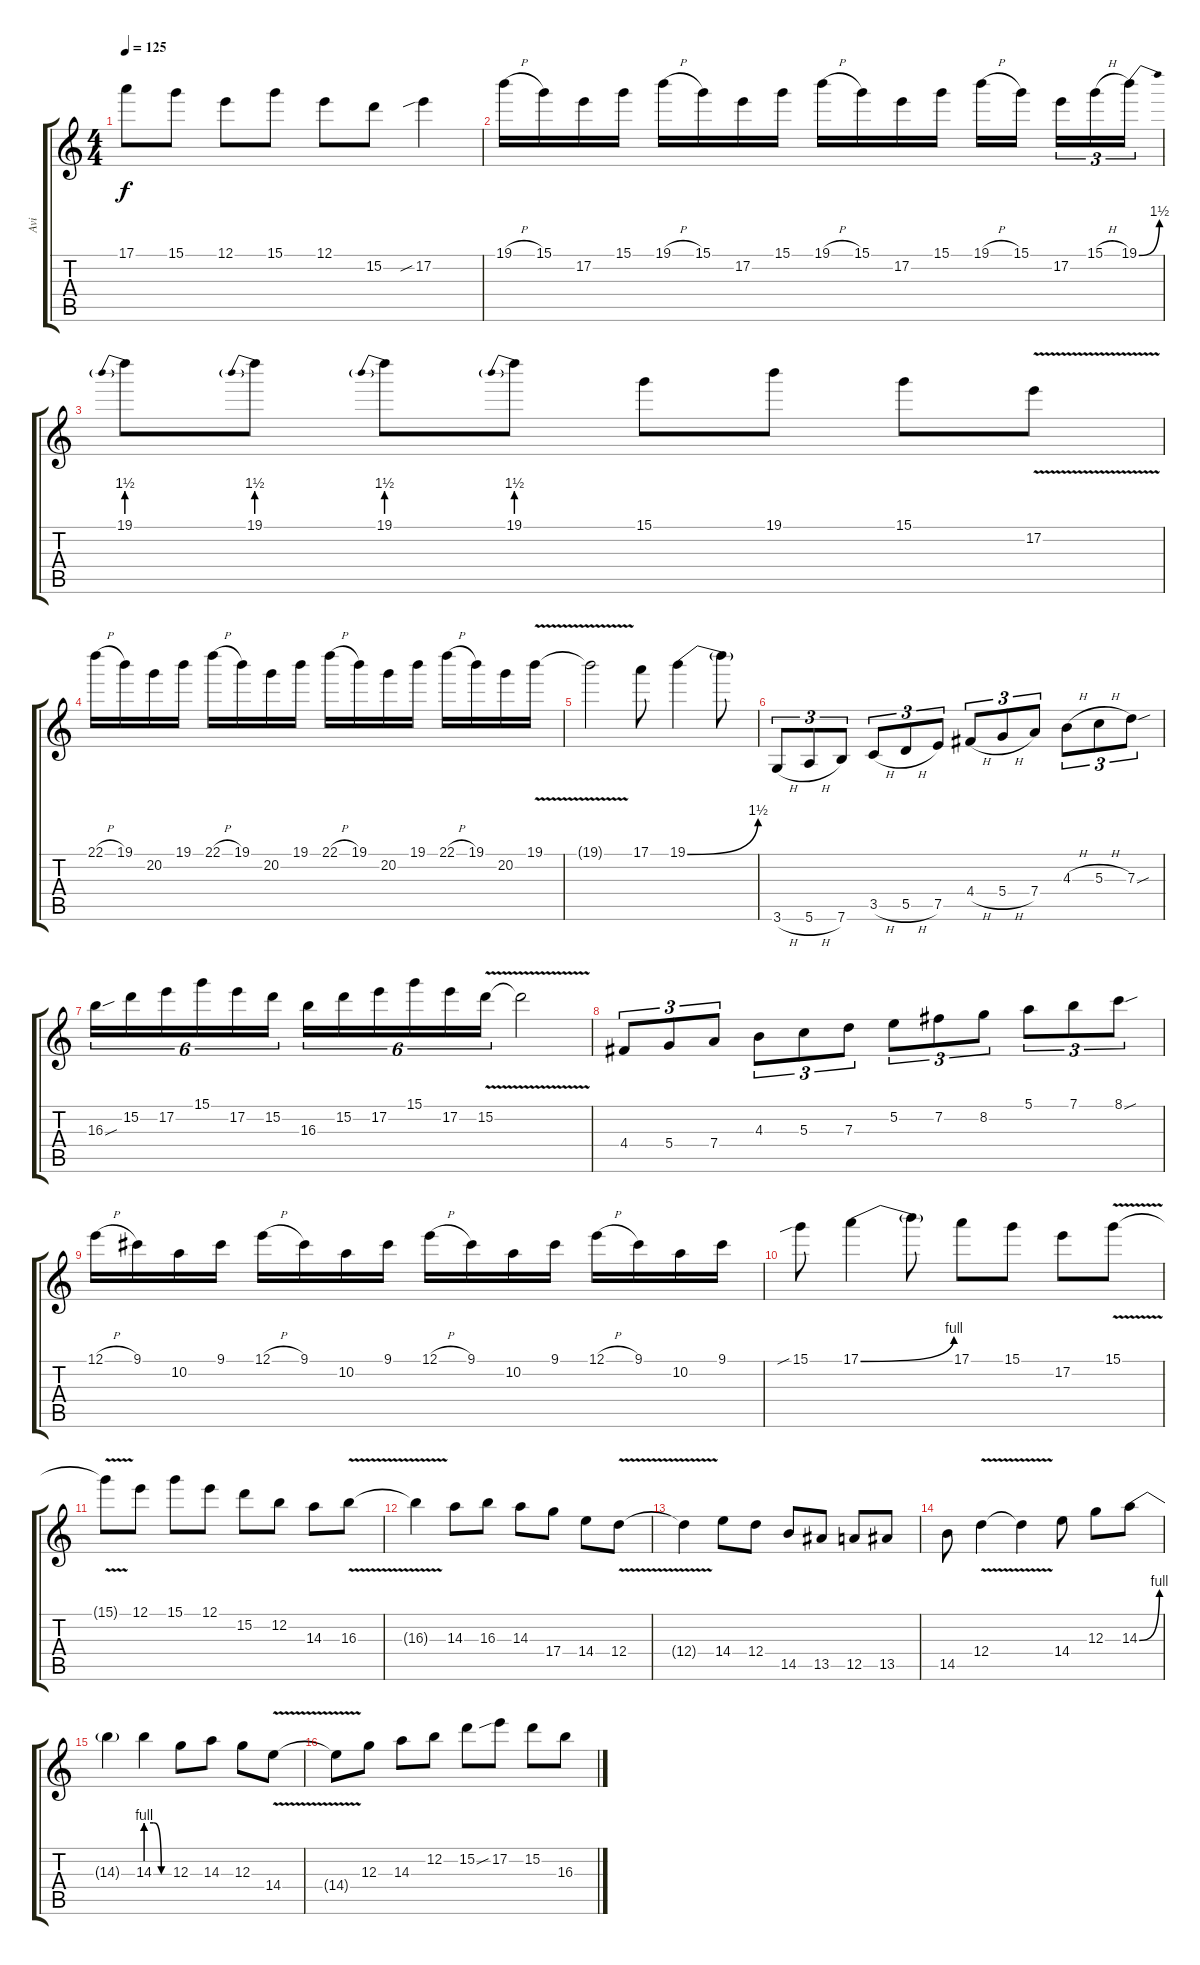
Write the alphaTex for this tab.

\track ("Avi" "Avi") {instrument overdrivenguitar}
\staff {score tabs}
\tuning (E4 B3 G3 D3 A2 E2) {hide}
\ts (4 4)
\tempo 125
\clef g2
\ks c
17.1.8{dy f} 15.1.8 12.1.8 15.1.8 12.1.8 15.2.8 17.2{sib}.4 |
19.1{h}.16 15.1.16 17.2.16 15.1.16 19.1{h}.16 15.1.16 17.2.16 15.1.16 19.1{h}.16 15.1.16 17.2.16 15.1.16 19.1{h}.16 15.1.16 17.2.16{tu (3 2)} 15.1{h}.16{tu (3 2)} 19.1{be (bend 0 0 60 6)}.16{tu (3 2)} |
19.1{be (prebend 0 6 60 6)}.8 19.1{be (prebend 0 6 60 6)}.8 19.1{be (prebend 0 6 60 6)}.8 19.1{be (prebend 0 6 60 6)}.8 15.1.8 19.1.8 15.1.8 17.2{v}.8 |
22.1{h}.16 19.1.16 20.2.16 19.1.16 22.1{h}.16 19.1.16 20.2.16 19.1.16 22.1{h}.16 19.1.16 20.2.16 19.1.16 22.1{h}.16 19.1.16 20.2.16 19.1{v}.16 |
19.1{t}.2 17.1.8 19.1{be (bend 0 0 60 6)}.4 19.1{t}.8 |
3.6{h}.8{tu (3 2)} 5.6{h}.8{tu (3 2)} 7.6.8{tu (3 2)} 3.5{h}.8{tu (3 2)} 5.5{h}.8{tu (3 2)} 7.5.8{tu (3 2)} 4.4{h}.8{tu (3 2)} 5.4{h}.8{tu (3 2)} 7.4.8{tu (3 2)} 4.3{h}.8{tu (3 2)} 5.3{h}.8{tu (3 2)} 7.3{sou}.8{tu (3 2)} |
16.3{sou}.16{tu (6 4)} 15.2.16{tu (6 4)} 17.2.16{tu (6 4)} 15.1.16{tu (6 4)} 17.2.16{tu (6 4)} 15.2.16{tu (6 4)} 16.3.16{tu (6 4)} 15.2.16{tu (6 4)} 17.2.16{tu (6 4)} 15.1.16{tu (6 4)} 17.2.16{tu (6 4)} 15.2{v}.16{tu (6 4)} 15.2{t}.2 |
4.4.8{tu (3 2)} 5.4.8{tu (3 2)} 7.4.8{tu (3 2)} 4.3.8{tu (3 2)} 5.3.8{tu (3 2)} 7.3.8{tu (3 2)} 5.2.8{tu (3 2)} 7.2.8{tu (3 2)} 8.2.8{tu (3 2)} 5.1.8{tu (3 2)} 7.1.8{tu (3 2)} 8.1{sou}.8{tu (3 2)} |
12.1{h}.16 9.1.16 10.2.16 9.1.16 12.1{h}.16 9.1.16 10.2.16 9.1.16 12.1{h}.16 9.1.16 10.2.16 9.1.16 12.1{h}.16 9.1.16 10.2.16 9.1.16 |
15.1{sib}.8 17.1{be (bend 0 0 60 4)}.4 17.1{t}.8 17.1.8 15.1.8 17.2.8 15.1{v}.8 |
15.1{t}.8 12.1.8 15.1.8 12.1.8 15.2.8 12.2.8 14.3.8 16.3{v}.8 |
16.3{t}.4 14.3.8 16.3.8 14.3.8 17.4.8 14.4.8 12.4{v}.8 |
12.4{t}.4 14.4.8 12.4.8 14.5.8 13.5.8 12.5.8 13.5.8 |
14.5.8 12.4{v}.4 12.4{t}.4 14.4.8 12.3.8 14.3{be (bend 0 0 60 4)}.8 |
14.3{t}.4 14.3{be (custom 0 4 20 4 40 0 60 0)}.4 12.3.8 14.3.8 12.3.8 14.4{v}.8 |
14.4{t}.8 12.3.8 14.3.8 12.2.8 15.2.8 17.2{sib}.8 15.2.8 16.3.8
